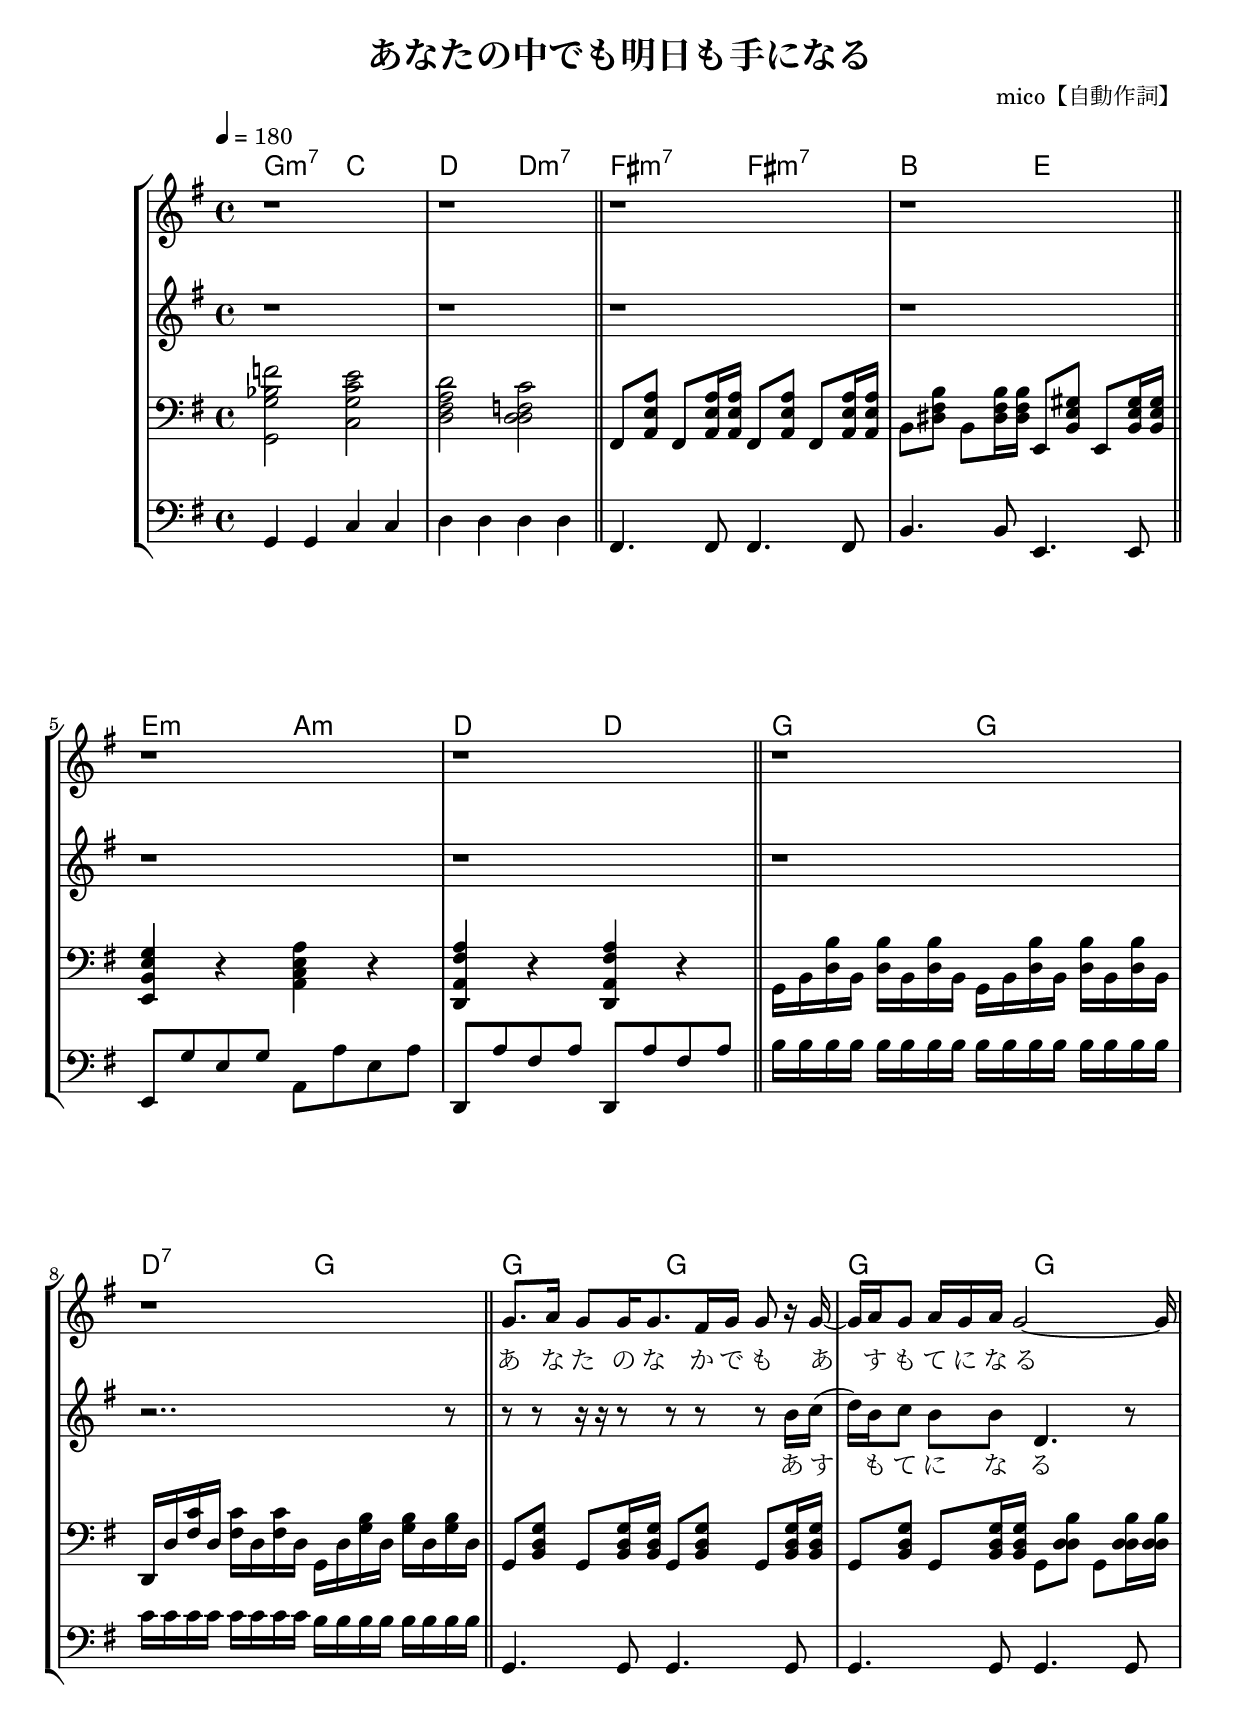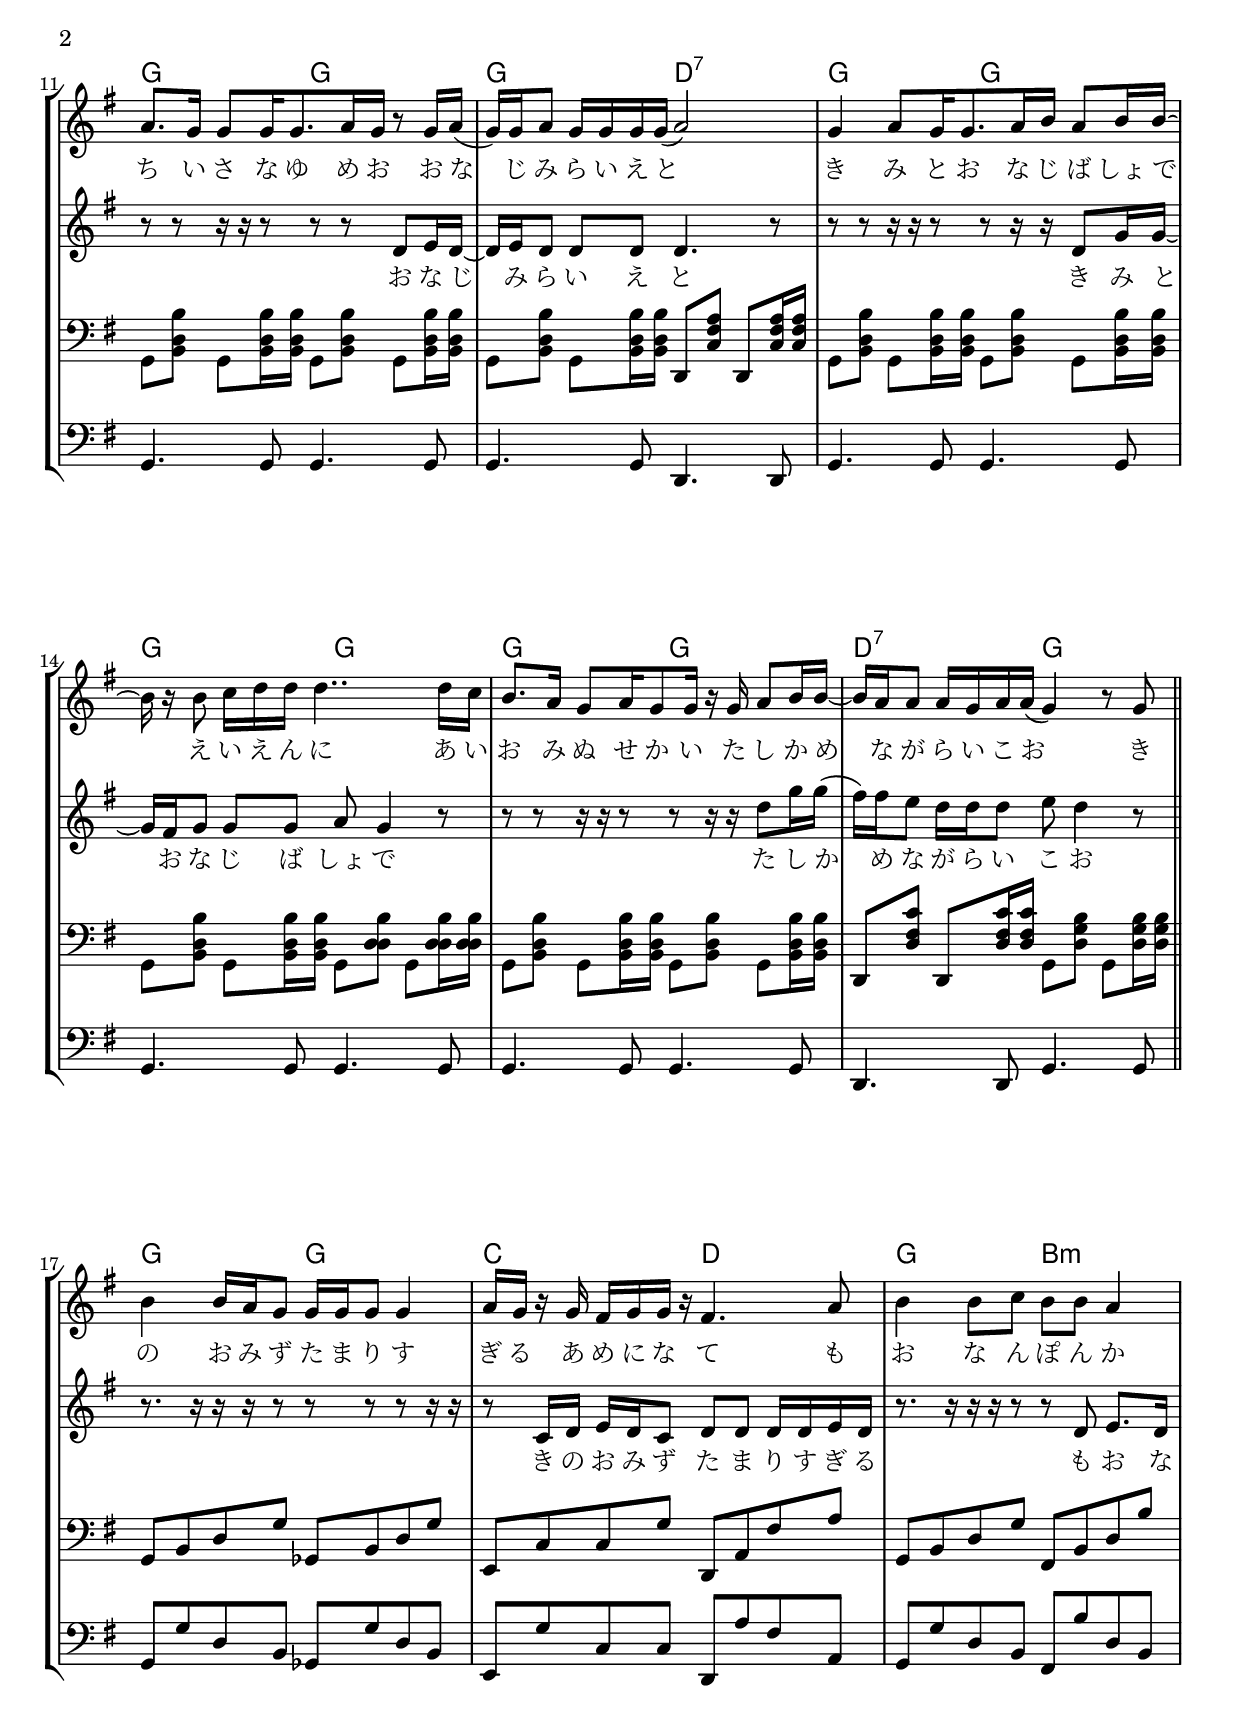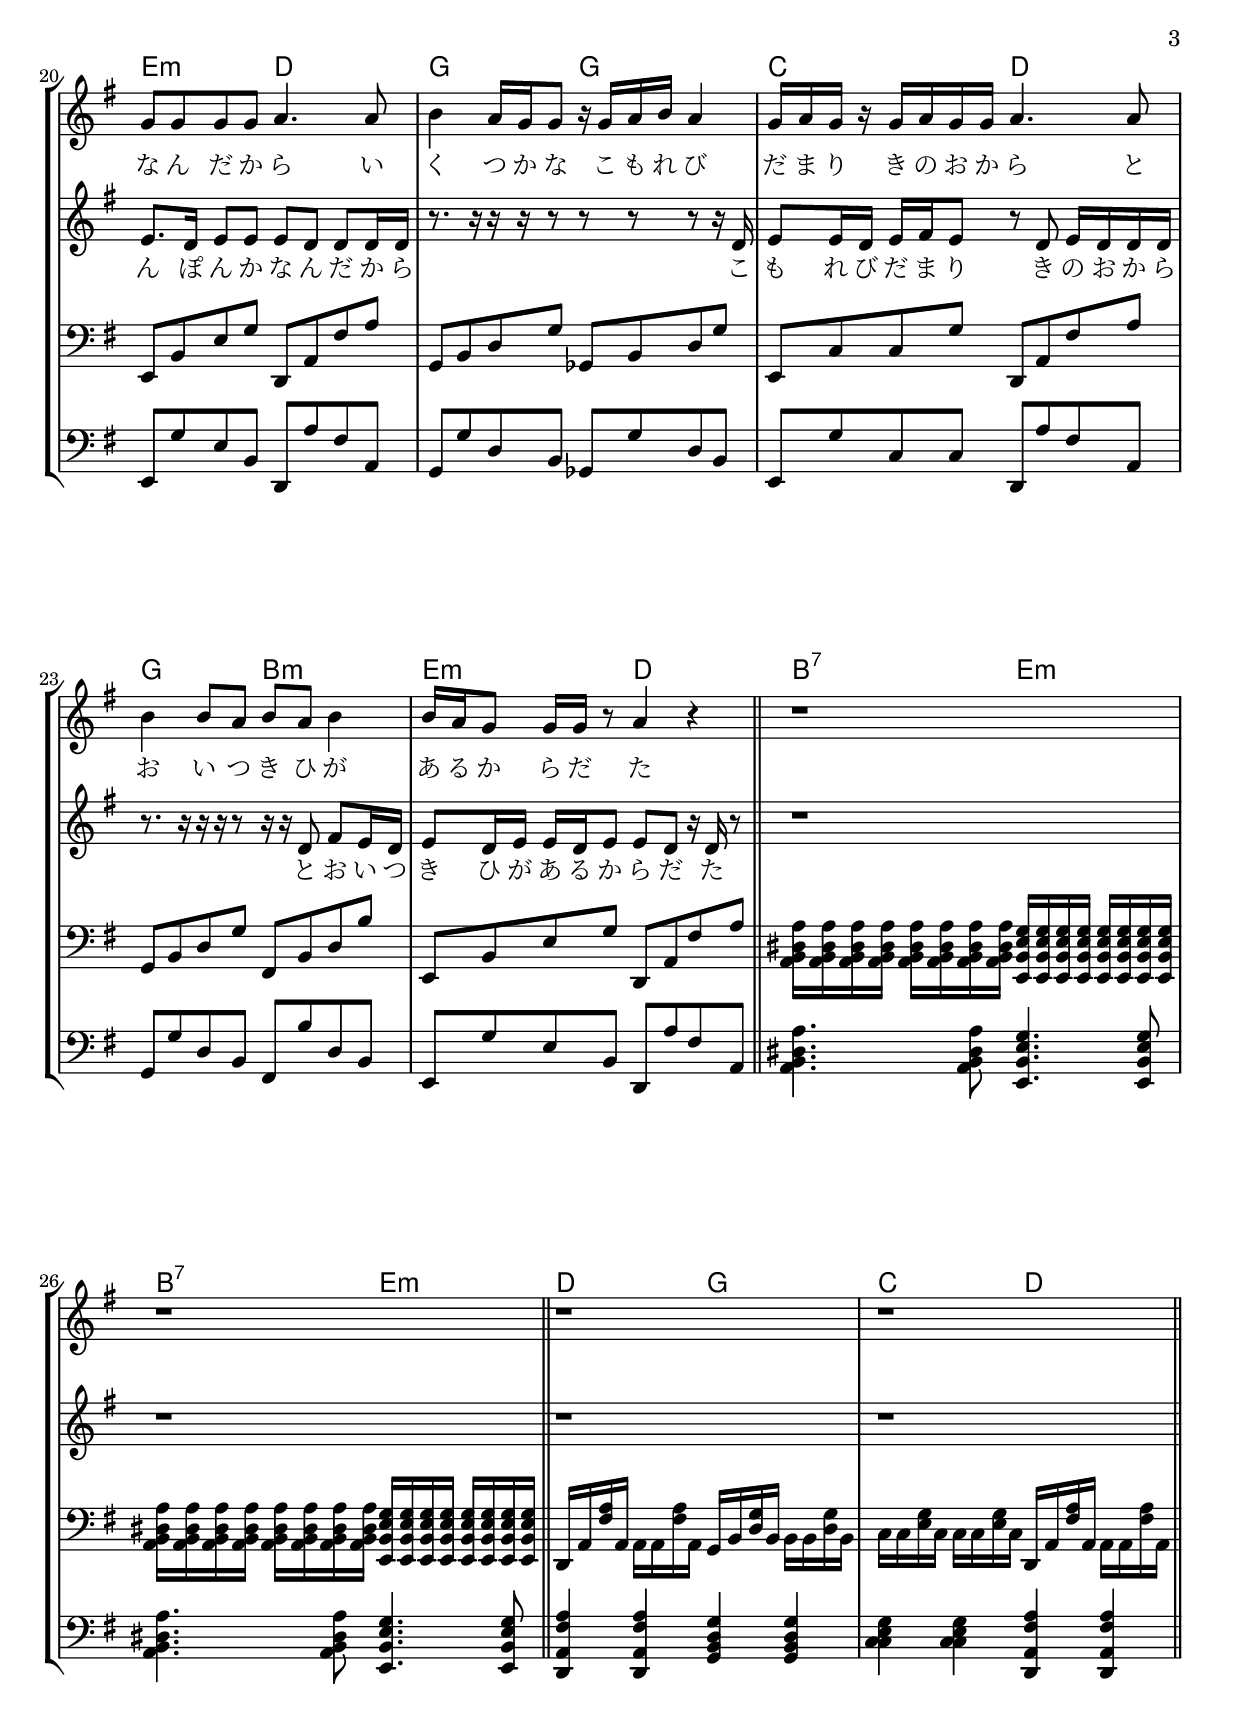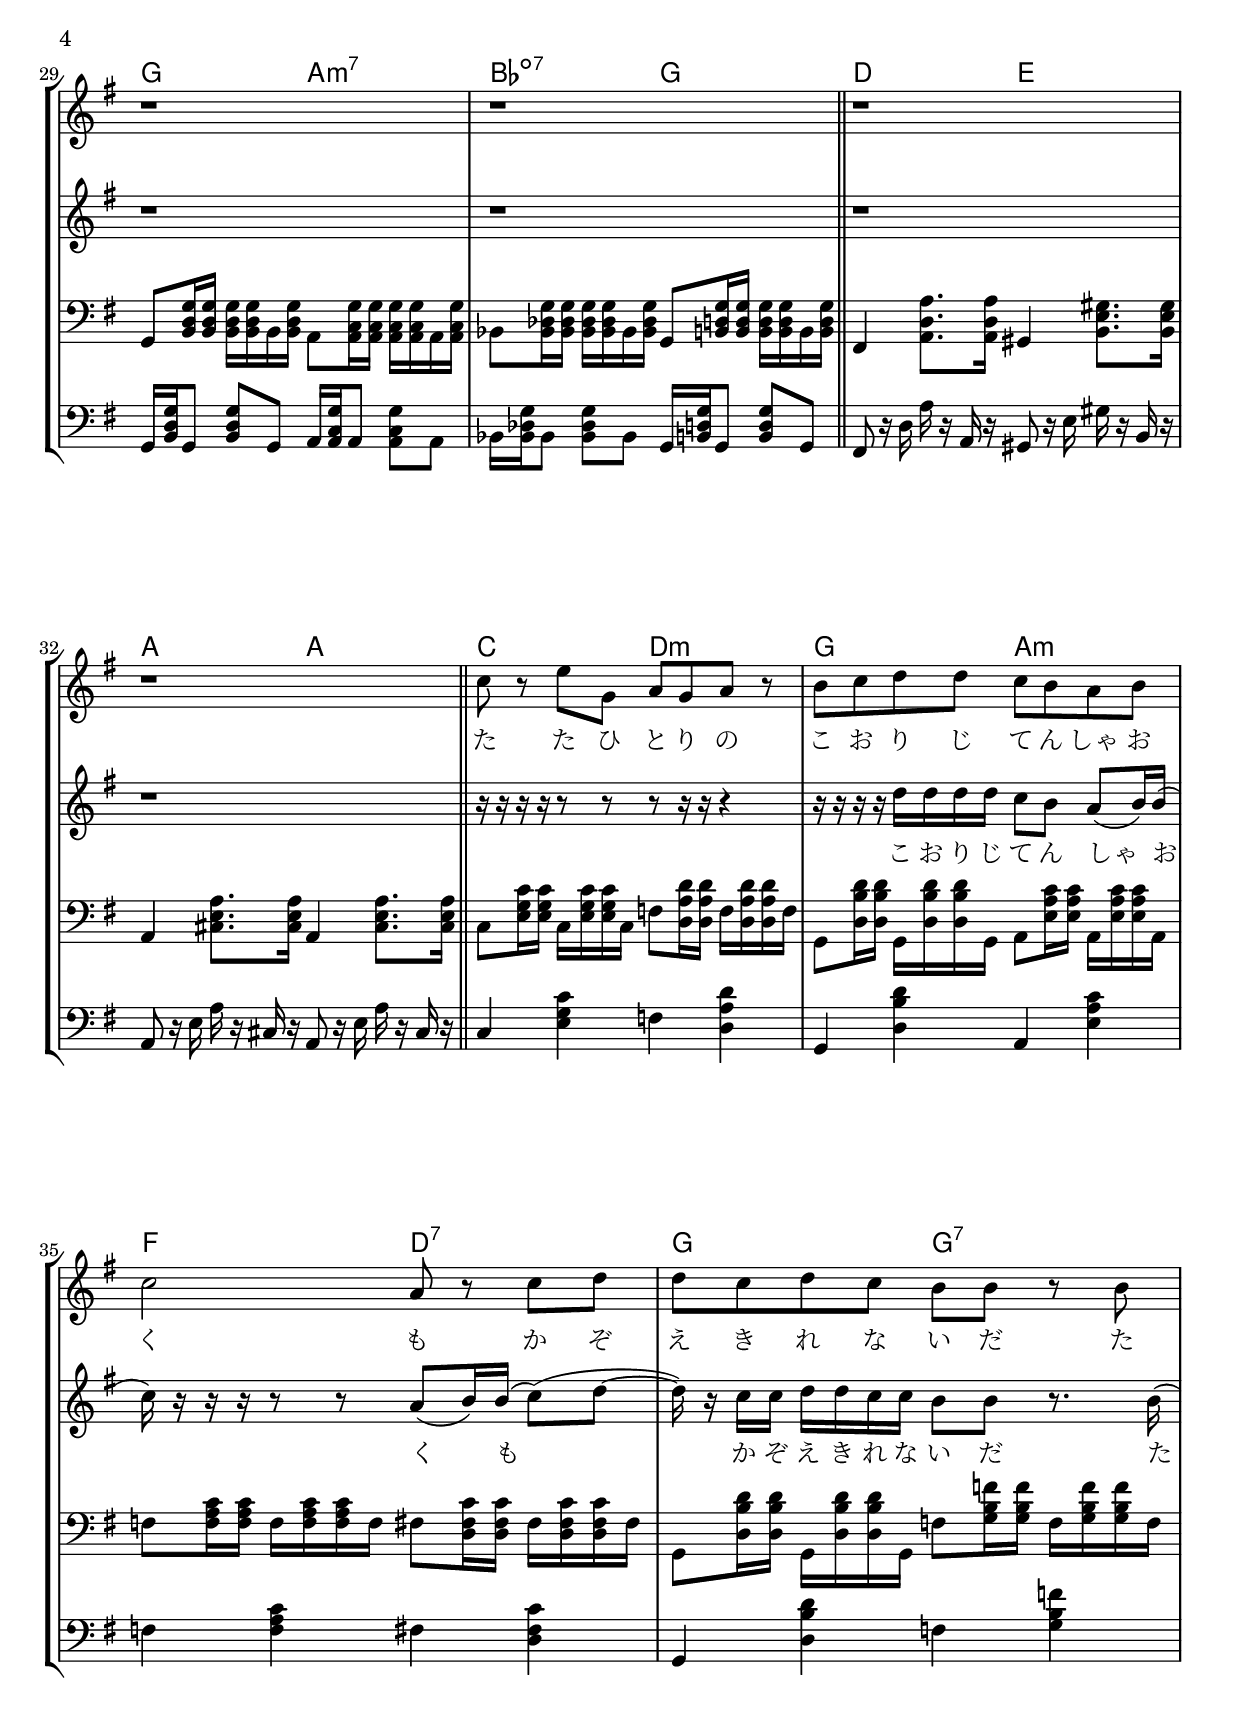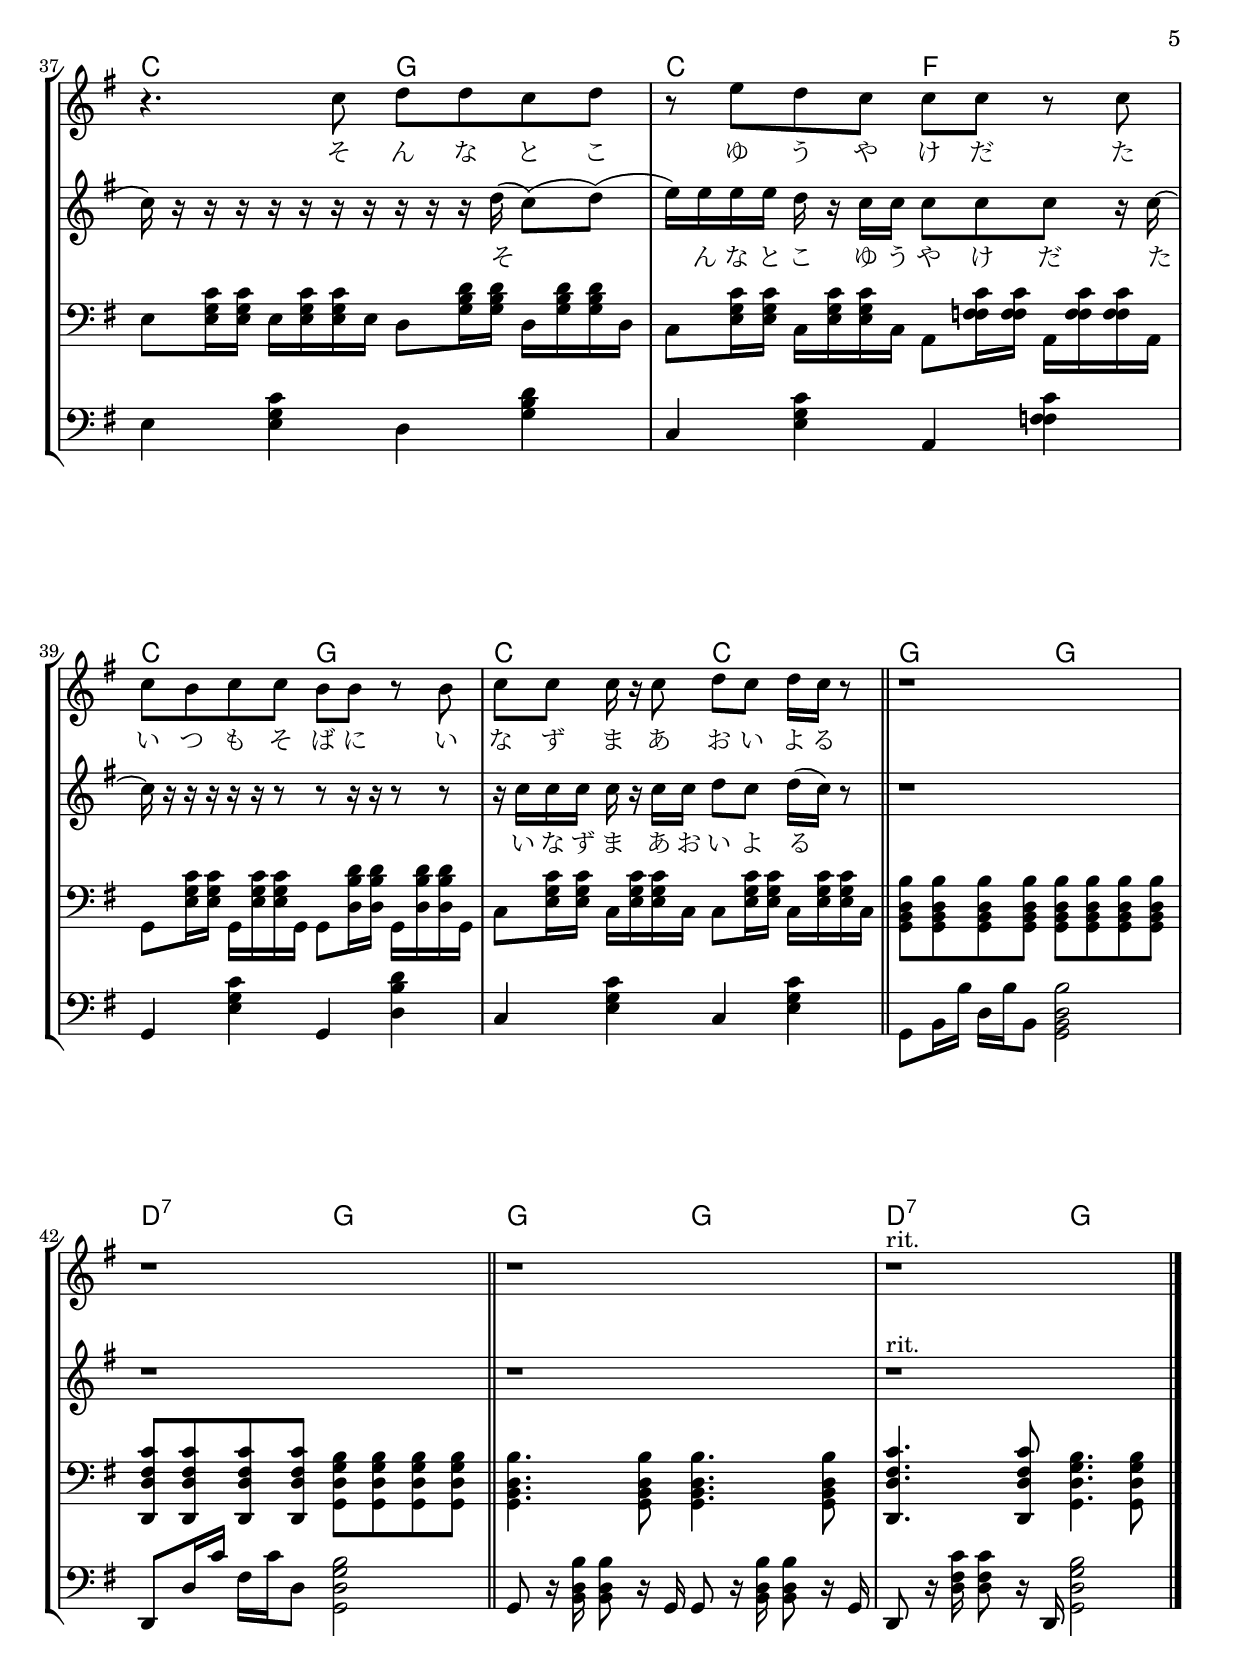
\version "2.12.1"

\header {
	title = \markup {あなたの中でも明日も手になる}
	composer = \markup \center-column {mico【自動作詞】}
}

harmony = \chordmode {
	g2:min7 c d d:min7 

	fis:min7 fis:min7 b e 

	e:m a:m d d 

	g g d:7 g 

	g g g g g g g d:7 g g g g g g d:7 g 

	g g c d g b:m e:m d g g c d g b:m e:m d 

	b:7 e:m b:7 e:m 

	d g c d 

	g a:min7 bes:dim7 g 

	d e a a 

	c d:m g a:m f d:7 g g:7 c g c f c g c c 

	g g d:7 g 

	g g d:7 g 
}

melody = {
	\key g \major
	\tempo 4 = 180
	r1 | r1   
	r1 | r1   
	r1 | r1   
	r1 | r1   
	\set Staff.midiInstrument = #"fss0.35"
	 g'8.  a'16  g'8  g'16  g'8.  fis'16  g'16  g'8  r16  g'16~ 
	g'16  a'16  g'8  a'16  g'16  a'16  g'2~g'16 
	a'8.  g'16  g'8  g'16  g'8.  a'16  g'16  r8  g'16  a'16 
	(g'16)  g'16  a'8  g'16  g'16  g'16  g'16  (a'2) 
	g'4  a'8  g'16  g'8.  a'16  b'16  a'8  b'16  b'16~ 
	b'16  r16  b'8  c''16  d''16  d''16  d''4..  d''16  c''16 
	b'8.  a'16  g'8  a'16  g'8  g'16  r16  g'16  a'8  b'16  b'16~ 
	b'16  a'16  a'8  a'16  g'16  a'16  a'16  (g'4)  	r8 	\set Staff.midiInstrument = #"fss0.35"
	g'8 
	b'4  b'16  a'16  g'8  g'16  g'16  g'8  g'4 
	a'16  g'16  r16  g'16  fis'16  g'16  g'16  r16  fis'4.  a'8 
	b'4  b'8  c''8  b'8  b'8  a'4 
	g'8  g'8  g'8  g'8  a'4.  a'8 
	b'4  a'16  g'16  g'8  r16  g'16  a'16  b'16  a'4 
	g'16  a'16  g'16  r16  g'16  a'16  g'16  g'16  a'4.  a'8 
	b'4  b'8  a'8  b'8  a'8  b'4 
	b'16  a'16  g'8  g'16  g'16  r8  a'4  	r4 	r1 | r1   
	r1 | r1   
	r1 | r1   
	r1 | r1   
	\set Staff.midiInstrument = #"fss0.35"
	c''8  r8  e''8  g'8  a'8  g'8  a'8  r8 
	b'8  c''8  d''8  d''8  c''8  b'8  a'8  b'8 
	c''2  a'8  r8  c''8  d''8 
	d''8  c''8  d''8  c''8  b'8  b'8  r8  b'8 
	r4.  c''8  d''8  d''8  c''8  d''8 
	r8  e''8  d''8  c''8  c''8  c''8  r8  c''8 
	c''8  b'8  c''8  c''8  b'8  b'8  r8  b'8 
	c''8  c''8  c''16  r16  c''8  d''8  c''8  d''16  c''16  	r8 	r1 | r1   
	r1 | r1^"rit." \bar "|."
}

words = \lyricmode {
	
	
	
	
	あ  な  た  の  な  か  で  も  あ  す  も  て  に  な  る  ち  い  さ  な  ゆ  め  お  お  な  じ  み  ら  い  え  と  き  み  と  お  な  じ  ば  しょ  で  え  い  え  ん  に  あ  い  お  み  ぬ  せ  か  い  た  し  か  め  な  が  ら  い  こ  お  
	き  の  お  み  ず  た  ま  り  す  ぎ  る  あ  め  に  な  て  も  お  な  ん  ぽ  ん  か  な  ん  だ  か  ら  い  く  つ  か  な  こ  も  れ  び  だ  ま  り  き  の  お  か  ら  と  お  い  つ  き  ひ  が  あ  る  か  ら  だ  た  
	
	
	
	
	た  た  ひ  と  り  の  こ  お  り  じ  て  ん  しゃ  お  く  も  か  ぞ  え  き  れ  な  い  だ  た  そ  ん  な  と  こ  ゆ  う  や  け  だ  た  い  つ  も  そ  ば  に  い  な  ず  ま  あ  お  い  よ  る  
	
	
}

secondmelody = {
	\key g \major
	\tempo 4 = 180
	r1 | r1   
	r1 | r1   
	r1 | r1   
	r1 | r2.. 
	\set Staff.midiInstrument = #"Koto"
	r8 
	r8  r8  r16  r16  r8  r8  r8  r8  b'16  c''16 
	(d''16)  b'16  c''8  b'8  b'8  d'4.  r8 
	r8  r8  r16  r16  r8  r8  r8  d'8  e'16  d'16~ 
	d'16  e'16  d'8  d'8  d'8  d'4.  r8 
	r8  r8  r16  r16  r8  r8  r16  r16  d'8  g'16  g'16~ 
	g'16  fis'16  g'8  g'8  g'8  a'8  g'4  r8 
	r8  r8  r16  r16  r8  r8  r16  r16  d''8  g''16  g''16 
	(fis''16)  fis''16  e''8  d''16  d''16  d''8  e''8  d''4  	r8 	\set Staff.midiInstrument = #"Tubular Bells"
	 r8.  r16  r16  r16  r8  r8  r8  r8  r16  r16 
	r8  c'16  d'16  e'16  d'16  c'8  d'8  d'8  d'16  d'16  e'16  d'16 
	r8.  r16  r16  r16  r8  r8  d'8  e'8.  d'16 
	e'8.  d'16  e'8  e'8  e'8  d'8  d'8  d'16  d'16 
	r8.  r16  r16  r16  r8  r8  r8  r8  r16  d'16 
	e'8  e'16  d'16  e'16  fis'16  e'8  r8  d'8  e'16  d'16  d'16  d'16 
	r8.  r16  r16  r16  r8  r16  r16  d'8  fis'8  e'16  d'16 
	e'8  d'16  e'16  e'16  d'16  e'8  e'8  d'8  r16  d'16  	r8 	r1 | r1   
	r1 | r1   
	r1 | r1   
	r1 | r1   
	\set Staff.midiInstrument = #"Shamisen"
	r16 r16  r16  r16  r8  r8  r8  r16  r16  r4 
	r16  r16  r16  r16  d''16  d''16  d''16  d''16  c''8  b'8  a'8  (b'16)  b'16 
	(c''16)  r16  r16  r16  r8  r8  a'8  (b'16)  b'16  (c''8)  (d''8~ 
	d''16)  r16  c''16  c''16  d''16  d''16  c''16  c''16  b'8  b'8  r8.  b'16 
	(c''16)  r16  r16  r16  r16  r16  r16  r16  r16  r16  r16  d''16  (c''8)  (d''8) 
	(e''16)  e''16  e''16  e''16  d''16  r16  c''16  c''16  c''8  c''8  c''8  r16  c''16~ 
	c''16  r16  r16  r16  r16  r16  r8  r8  r16  r16  r8  r8 
	r16  c''16  c''16  c''16  c''16  r16  c''16  c''16  d''8  c''8  d''16  (c''16)  	r8 	r1 | r1   
	r1 | r1^"rit." \bar "|."
}

secondwords = \lyricmode {
	
	
	
	
	あ  す  も  て  に  な  る  お  な  じ  み  ら  い  え  と  き  み  と  お  な  じ  ば  しょ  で  た  し  か  め  な  が  ら  い  こ  お  
	き  の  お  み  ず  た  ま  り  す  ぎ  る  も  お  な  ん  ぽ  ん  か  な  ん  だ  か  ら  こ  も  れ  び  だ  ま  り  き  の  お  か  ら  と  お  い  つ  き  ひ  が  あ  る  か  ら  だ  た  
	
	
	
	
	こ  お  り  じ  て  ん  しゃ  お  く  も  か  ぞ  え  き  れ  な  い  だ  た  そ  ん  な  と  こ  ゆ  う  や  け  だ  た  い  な  ず  ま  あ  お  い  よ  る  
	
	
}

tempochange = {
	\tempo 4 = 180
	r1 | r1 \bar "||"
	\tempo 4 = 180
	r1 | r1 \bar "||"
	\tempo 4 = 180
	r1 | r1 \bar "||"
	\tempo 4 = 180
	r1 | r1 \bar "||"
	\tempo 4 = 180
	r1 | r1 | r1 | r1 | r1 | r1 | r1 | r1 \bar "||"
	\tempo 4 = 180
	r1 | r1 | r1 | r1 | r1 | r1 | r1 | r1 \bar "||"
	\tempo 4 = 180
	r1 | r1 \bar "||"
	\tempo 4 = 180
	r1 | r1 \bar "||"
	\tempo 4 = 180
	r1 | r1 \bar "||"
	\tempo 4 = 180
	r1 | r1 \bar "||"
	\tempo 4 = 180
	r1 | r1 | r1 | r1 | r1 | r1 | r1 | r1 \bar "||"
	\tempo 4 = 180
	r1 | r1 \bar "||"
	\tempo 4 = 180
	r1 | \tempo 4 = 135 r2 \tempo 4 = 120 r2 \bar "|."
}

mainacc = {
	\clef bass
	\set Staff.midiInstrument = #"Percussive Organ"
	\key g \major
	\tempo 4 = 180
	<g, g bes f'>2
	<c g c' e'>2
	<d fis a d'>2
	<d d f c'>2
	\bar "||"

	\set Staff.midiInstrument = #"Acoustic Bass"
	fis,8 <a, e a> fis, <a, e a>16 <a, e a>
	fis,8 <a, e a> fis, <a, e a>16 <a, e a>
	b,8 <dis fis b> b, <dis fis b>16 <dis fis b>
	e,8 <b, e gis> e, <b, e gis>16 <b, e gis>
	\bar "||"

	\set Staff.midiInstrument = #"Honky-tonk"
	<e, b, e g>4 r4
	<a, c e a>4 r4
	<d, a, fis a>4 r4
	<d, a, fis a>4 r4
	\bar "||"

	\set Staff.midiInstrument = #"Overdriven Guitar"
	g,16 b, <d b> b, <d b> b, <d b> b,
	g,16 b, <d b> b, <d b> b, <d b> b,
	d,16 d <fis c'> d <fis c'> d <fis c'> d
	g,16 d <g b> d <g b> d <g b> d
	\bar "||"

	\set Staff.midiInstrument = #"Overdriven Guitar"
	g,8 <b, d g> g, <b, d g>16 <b, d g>
	g,8 <b, d g> g, <b, d g>16 <b, d g>
	g,8 <b, d g> g, <b, d g>16 <b, d g>
	g,8 <d d b> g, <d d b>16 <d d b>
	g,8 <b, d b> g, <b, d b>16 <b, d b>
	g,8 <b, d b> g, <b, d b>16 <b, d b>
	g,8 <b, d b> g, <b, d b>16 <b, d b>
	d,8 <c fis a> d, <c fis a>16 <c fis a>
	g,8 <b, d b> g, <b, d b>16 <b, d b>
	g,8 <b, d b> g, <b, d b>16 <b, d b>
	g,8 <b, d b> g, <b, d b>16 <b, d b>
	g,8 <d d b> g, <d d b>16 <d d b>
	g,8 <b, d b> g, <b, d b>16 <b, d b>
	g,8 <b, d b> g, <b, d b>16 <b, d b>
	d,8 <d fis c'> d, <d fis c'>16 <d fis c'>
	g,8 <d g b> g, <d g b>16 <d g b>
	\bar "||"

	\set Staff.midiInstrument = #"Overdriven Guitar"
	g,8 b,8 d8 g8
	ges,8 b,8 d8 g8
	e,8 c8 c8 g8
	d,8 a,8 fis8 a8
	g,8 b,8 d8 g8
	fis,8 b,8 d8 b8
	e,8 b,8 e8 g8
	d,8 a,8 fis8 a8
	g,8 b,8 d8 g8
	ges,8 b,8 d8 g8
	e,8 c8 c8 g8
	d,8 a,8 fis8 a8
	g,8 b,8 d8 g8
	fis,8 b,8 d8 b8
	e,8 b,8 e8 g8
	d,8 a,8 fis8 a8
	\bar "||"

	\set Staff.midiInstrument = #"Muted Trumpet"
	<b, a, dis a>16 <b, a, dis a>16 <b, a, dis a>16 <b, a, dis a>16 <b, a, dis a>16 <b, a, dis a>16 <b, a, dis a>16 <b, a, dis a>16
	 <e, b, e g>16 <e, b, e g>16 <e, b, e g>16 <e, b, e g>16 <e, b, e g>16 <e, b, e g>16 <e, b, e g>16 <e, b, e g>16
	 <b, a, dis a>16 <b, a, dis a>16 <b, a, dis a>16 <b, a, dis a>16 <b, a, dis a>16 <b, a, dis a>16 <b, a, dis a>16 <b, a, dis a>16
	 <e, b, e g>16 <e, b, e g>16 <e, b, e g>16 <e, b, e g>16 <e, b, e g>16 <e, b, e g>16 <e, b, e g>16 <e, b, e g>16
	\bar "||"

	\set Staff.midiInstrument = #"Celesta"
	d,16 a, <fis a> a, a, a, <fis a> a,
	g,16 b, <d g> b, b, b, <d g> b,
	c16 c <e g> c c c <e g> c
	d,16 a, <fis a> a, a, a, <fis a> a,
	\bar "||"

	\set Staff.midiInstrument = #"Synth Bass 1"
	g,8 <b, d g>16 <b, d g>16   <b, d g>16 <b, d g>16   b,16 <b, d g>16
	a,8 <a, c g>16 <a, c g>16   <a, c g>16 <a, c g>16   a,16 <a, c g>16
	bes,8 <bes, des g>16 <bes, des g>16   <bes, des g>16 <bes, des g>16   bes,16 <bes, des g>16
	g,8 <b, d g>16 <b, d g>16   <b, d g>16 <b, d g>16   b,16 <b, d g>16
	\bar "||"

	\set Staff.midiInstrument = #"Lead 6 (voice)"
	fis,4 <a, d a>8. <a, d a>16
	gis,4 <b, e gis>8. <b, e gis>16
	a,4 <cis e a>8. <cis e a>16
	a,4 <cis e a>8. <cis e a>16
	\bar "||"

	\set Staff.midiInstrument = #"Shamisen"
	c8 <e g c'>16 <e g c'>16   c16 <e g c'>16 <e g c'>16 c16
	f8 <d a d'>16 <d a d'>16   f16 <d a d'>16 <d a d'>16 f16
	g,8 <d b d'>16 <d b d'>16   g,16 <d b d'>16 <d b d'>16 g,16
	a,8 <e a c'>16 <e a c'>16   a,16 <e a c'>16 <e a c'>16 a,16
	f8 <f a c'>16 <f a c'>16   f16 <f a c'>16 <f a c'>16 f16
	fis8 <d fis c'>16 <d fis c'>16   fis16 <d fis c'>16 <d fis c'>16 fis16
	g,8 <d b d'>16 <d b d'>16   g,16 <d b d'>16 <d b d'>16 g,16
	f8 <g b f'>16 <g b f'>16   f16 <g b f'>16 <g b f'>16 f16
	e8 <e g c'>16 <e g c'>16   e16 <e g c'>16 <e g c'>16 e16
	d8 <g b d'>16 <g b d'>16   d16 <g b d'>16 <g b d'>16 d16
	c8 <e g c'>16 <e g c'>16   c16 <e g c'>16 <e g c'>16 c16
	a,8 <f f c'>16 <f f c'>16   a,16 <f f c'>16 <f f c'>16 a,16
	g,8 <e g c'>16 <e g c'>16   g,16 <e g c'>16 <e g c'>16 g,16
	g,8 <d b d'>16 <d b d'>16   g,16 <d b d'>16 <d b d'>16 g,16
	c8 <e g c'>16 <e g c'>16   c16 <e g c'>16 <e g c'>16 c16
	c8 <e g c'>16 <e g c'>16   c16 <e g c'>16 <e g c'>16 c16
	\bar "||"

	\set Staff.midiInstrument = #"FX 3 (crystal)"
	<g, b, d b>8 <g, b, d b>8 <g, b, d b>8 <g, b, d b>8
	<g, b, d b>8 <g, b, d b>8 <g, b, d b>8 <g, b, d b>8
	<d, d fis c'>8 <d, d fis c'>8 <d, d fis c'>8 <d, d fis c'>8
	<g, d g b>8 <g, d g b>8 <g, d g b>8 <g, d g b>8
	\bar "||"

	\set Staff.midiInstrument = #"Pizzicato Strings"
	<g, b, d b>4. <g, b, d b>8
	<g, b, d b>4. <g, b, d b>8
	<d, d fis c'>4. <d, d fis c'>8
	<g, d g b>4. <g, d g b>8
	\bar "|."
}

subacc = {
	\clef bass
	\set Staff.midiInstrument = #"Rock Organ"
	\key g \major
	\tempo 4 = 180
	g,4 g,4
	c4 c4
	d4 d4
	d4 d4
	\bar "||"

	\set Staff.midiInstrument = #"Guitar harmonics"
	fis,4.fis,8
	fis,4.fis,8
	b,4.b,8
	e,4.e,8
	\bar "||"

	\set Staff.midiInstrument = #"Electric Piano2"
	e,8 g e g
	a,8 a e a
	d,8 a fis a
	d,8 a fis a
	\bar "||"

	\set Staff.midiInstrument = #"Slap Bass 1"
	b16 b16 b16 b16 b16 b16 b16 b16
	b16 b16 b16 b16 b16 b16 b16 b16
	c'16 c'16 c'16 c'16 c'16 c'16 c'16 c'16
	b16 b16 b16 b16 b16 b16 b16 b16
	\bar "||"

	\set Staff.midiInstrument = #"Slap Bass 1"
	g,4.g,8
	g,4.g,8
	g,4.g,8
	g,4.g,8
	g,4.g,8
	g,4.g,8
	g,4.g,8
	d,4.d,8
	g,4.g,8
	g,4.g,8
	g,4.g,8
	g,4.g,8
	g,4.g,8
	g,4.g,8
	d,4.d,8
	g,4.g,8
	\bar "||"

	\set Staff.midiInstrument = #"Slap Bass 1"
	g,8 g d b,
	ges,8 g d b,
	e,8 g c c
	d,8 a fis a,
	g,8 g d b,
	fis,8 b d b,
	e,8 g e b,
	d,8 a fis a,
	g,8 g d b,
	ges,8 g d b,
	e,8 g c c
	d,8 a fis a,
	g,8 g d b,
	fis,8 b d b,
	e,8 g e b,
	d,8 a fis a,
	\bar "||"

	\set Staff.midiInstrument = #"Electric Guitar (jazz)"
	<b, a, dis a>4. <b, a, dis a>8
	<e, b, e g>4. <e, b, e g>8
	<b, a, dis a>4. <b, a, dis a>8
	<e, b, e g>4. <e, b, e g>8
	\bar "||"

	\set Staff.midiInstrument = #"Clav"
	<d, a, fis a>4 <d, a, fis a>4
	<g, b, d g>4 <g, b, d g>4
	<c c e g>4 <c c e g>4
	<d, a, fis a>4 <d, a, fis a>4
	\bar "||"

	\set Staff.midiInstrument = #"Slap Bass 1"
	g,16 <b, d g>16 g,8 <b, d g>8 g,8
	a,16 <a, c g>16 a,8 <a, c g>8 a,8
	bes,16 <bes, des g>16 bes,8 <bes, des g>8 bes,8
	g,16 <b, d g>16 g,8 <b, d g>8 g,8
	\bar "||"

	\set Staff.midiInstrument = #"Lead 8 (bass+lead)"
	fis,8r16d16a16r16a,16r16
	gis,8r16e16gis16r16b,16r16
	a,8r16e16a16r16cis16r16
	a,8r16e16a16r16cis16r16
	\bar "||"

	\set Staff.midiInstrument = #"Shakuhachi"
	c4 <e g c'>4
	f4 <d a d'>4
	g,4 <d b d'>4
	a,4 <e a c'>4
	f4 <f a c'>4
	fis4 <d fis c'>4
	g,4 <d b d'>4
	f4 <g b f'>4
	e4 <e g c'>4
	d4 <g b d'>4
	c4 <e g c'>4
	a,4 <f f c'>4
	g,4 <e g c'>4
	g,4 <d b d'>4
	c4 <e g c'>4
	c4 <e g c'>4
	\bar "||"

	\set Staff.midiInstrument = #"FX 2 (soundtrack)"
	g,8 b,16 b d b b,8
	<g, b, d b>2
	d,8 d16 c' fis c' d8
	<g, d g b>2
	\bar "||"

	\set Staff.midiInstrument = #"Violin"
	g,8 r16 <b, d b>16 <b, d b>8 r16 g,16
	g,8 r16 <b, d b>16 <b, d b>8 r16 g,16
	d,8 r16 <d fis c'>16 <d fis c'>8 r16 d,16
	<g, d g b>2
	\bar "|."
}

percA = {
	\drummode {
	r2 r8 hho4.  |r2 r8 hho4.  \bar "||"
	r2. hho4  |r1  \bar "||"
	cymc1  |r1  \bar "||"
	r1  |r2. hho4  \bar "||"
	r8 cymr8 cymr8 cymr8 cymr8 cymr8 cymr8 cymr8  |cymr8 cymr8 cymr8 cymr8 cymr8 cymr8 cymr8 cymr8  |cymr8 cymr8 cymr8 cymr8 cymr8 cymr8 cymr8 cymr8  |cymr8 cymr8 cymr8 cymr8 cymr8 cymr8 cymr8 cymr8  |r8 cymr8 cymr8 cymr8 cymr8 cymr8 cymr8 cymr8  |cymr8 cymr8 cymr8 cymr8 cymr8 cymr8 cymr8 cymr8  |cymr8 cymr8 cymr8 cymr8 cymr8 cymr8 cymr8 cymr8  |cymr8 cymr8 cymr4 cymr8 cymr4.  \bar "||"
	r2 hho2  |r2 hho2  |r2 hho2  |r2 hho2  |r2 hho2  |r2 hho2  |r2 hho2  |r2 hho2  \bar "||"
	r4 sn2 sn8. sn16  |r8 sn8 sn4 sn8 sn8 sn16 sn8 sn16  \bar "||"
	r1  |hh4 hh4 hh2  \bar "||"
	r4 hh4 hh4 hh4  |hh4 hh4 hh4 hh4  \bar "||"
	\times 16/12{ cymr8. cymr8 cymr16 cymr8. cymr8 cymr16 } |\times 16/12{ cymr8. cymr8 cymr4. r16 } \bar "||"
	r4 sn2 sn8. sn16  |r4 sn2 sn8. sn16  |r4 sn2 sn8. sn16  |r4 sn2 sn8. sn16  |r4 sn2 sn8. sn16  |r4 sn2 sn8. sn16  |r4 sn2 sn8. sn16  |r8 sn8 sn4 sn8 sn8 sn16 sn8 sn16  \bar "||"
	r8 cymr16 cymr16 cymr8 cymr16 cymr16 cymr8 cymr16 cymr16 cymr8 cymr8  |cymr8 cymr16 cymr16 cymr8 cymr16 cymr16 cymr8 cymr16 cymr16 cymr8 cymr8  \bar "||"
	r4 hh4 hh4 hh4  |r1  \bar "|."
	}
}

percB = {
	\drummode {
	r8 hh8 hh8 hh8 hh4. hh8  |r16 hh4 hh4 hh4 r16 hh8  \bar "||"
	r4 hh4 hh2  |r4 hh4. r16 hh8 hh8 hh16  \bar "||"
	r8 hho8 hho8 hho8 hho8 hho8 hho8 hho8  |hho8 hho8 hho8 hho8 hho8 hho8 hho8 hho8  \bar "||"
	r16 hhp16 hhp8 hhp16 hhp8 hhp2 r16  |r16 hhp16 hhp8 hhp16 hhp8 hhp2 hhp16  \bar "||"
	r4 sn8 sn4. sn4  |r4 sn8 sn4. sn4  |r4 sn8 sn4. sn4  |r4 sn8 sn4. sn4  |r4 sn8 sn4. sn4  |r4 sn8 sn4. sn4  |r4 sn8 sn4. sn4  |r8 sn8 sn4 sn8 sn8 sn16 sn16 sn16 sn16  \bar "||"
	r8 hh16 hh16 hh8 hh16 hh8. hh16 hh16 hh8 hh16 hh16  |hh8 hh16 hh16 hh8 hh16 hh8. hh16 hh16 hh8 hh8  |hh8 hh16 hh16 hh8 hh16 hh8. hh16 hh16 hh8 hh16 hh16  |hh8 hh16 hh16 hh8 hh16 hh8. hh16 hh16 hh8 hh8  |r8 hh16 hh16 hh8 hh16 hh8. hh16 hh16 hh8 hh16 hh16  |hh8 hh16 hh16 hh8 hh16 hh8. hh16 hh16 hh8 hh8  |hh8 hh16 hh16 hh8 hh16 hh8. hh16 hh16 hh8 hh16 hh16  |hh8 hh16 hh16 hh8 hh16 hh8 hh4. r16  \bar "||"
	r4. r16 tommh8 tommh4. r16  |r1  \bar "||"
	sn4 sn4 sn4 sn4  |r4 sn4 r16 sn16 sn16 sn16 sn16 sn16 sn16 sn16  \bar "||"
	r8 hhp4 hhp4 hhp4 hhp8  |r8 hhp4 hhp2 r8  \bar "||"
	\times 16/12{ r2 r8 hhp8 } |\times 16/12{ r2. } \bar "||"
	r4. r16 tommh8 tommh4. r16  |r1  |r4. r16 tommh8 tommh4. r16  |r1  |r4. r16 tommh8 tommh4. r16  |r1  |r4. r16 tommh8 tommh4. r16  |r1  \bar "||"
	r4 sn2 sn4  |r4 sn2 sn8 sn16 sn16  \bar "||"
	r4 sn8 sn4. sn4  |sn16 sn16 sn16 sn16 sn16 sn16 sn16 sn16 sn16 sn16 sn16 sn16 sn16 sn16 sn16 sn16  \bar "|."
	}
}

percC = {
	\drummode {
	r16 hhp4 hhp8 hhp8 hhp4. hhp16  |r8 hhp8 hhp8 hhp8 hhp4 r16 hhp8.  \bar "||"
	r16 hhp8 hhp8 hhp8 hhp8 hhp8 hhp8 hhp8 hhp16  |r16 hhp8 hhp8 hhp8 hhp8. hhp8 hhp8 hhp8  \bar "||"
	r1  |r1  \bar "||"
	hh8. hh8. hh2 r8  |hh8. hh8. hh4 hh4 hh8  \bar "||"
	bd4 bd4 bd4 bd4  |bd4 bd4 bd8 bd8 bd4  |bd4 bd4 bd4 bd4  |bd4 bd4 bd8 bd8 bd4  |bd4 bd4 bd4 bd4  |bd4 bd4 bd8 bd8 bd4  |bd4 bd4 bd4 bd4  |bd4. bd8 bd4 bd8 bd8  \bar "||"
	r4 sn2 sn4  |r4 sn2 sn4  |r4 sn2 sn4  |r4 sn2 sn4  |r4 sn2 sn4  |r4 sn2 sn4  |r4 sn2 sn4  |r4 sn4. sn16 sn8 sn16 sn16 sn16  \bar "||"
	r8 toml8 toml8 toml8 toml8 toml8 toml8 toml8  |toml8 toml8 toml8 toml8 toml8 toml8 toml8 toml8  \bar "||"
	bd16 bd16 bd16 bd16 bd16 bd16 bd16 bd16 bd16 bd16 bd16 bd16 bd16 bd16 bd16 bd16  |bd8 bd8 bd8 bd8 bd8 bd8 bd8 bd8  \bar "||"
	r4 sn2 sn4  |r4 sn4 r16 sn16 sn8. sn16 sn16 sn16  \bar "||"
	\times 16/12{ bd4. bd4 r16 bd16 } |\times 16/12{ bd4 r16 bd16 bd4. } \bar "||"
	r8 toml8 toml8 toml8 toml8 toml8 toml8 toml8  |toml8 toml8 toml8 toml8 toml8 toml8 toml8 toml8  |toml8 toml8 toml8 toml8 toml8 toml8 toml8 toml8  |toml8 toml8 toml8 toml8 toml8 toml8 toml8 toml8  |r8 toml8 toml8 toml8 toml8 toml8 toml8 toml8  |toml8 toml8 toml8 toml8 toml8 toml8 toml8 toml8  |toml8 toml8 toml8 toml8 toml8 toml8 toml8 toml8  |toml8 toml8 toml8 toml8 toml8 toml8 toml8 toml8  \bar "||"
	bd8. bd16 bd8. bd16 bd8. bd16 bd8. bd16  |bd8. bd16 bd8. bd16 bd8. bd16 bd8. bd16  \bar "||"
	bd4 bd4 bd4 bd4  |bd4 bd4 bd8 bd8 bd8 bd8  \bar "|."
	}
}

percD = {
	\drummode {
	r8. sn2 r16 sn4  |r8. sn2 r16 sn4  \bar "||"
	r8 sn4 sn4 sn4 sn8  |r8 sn4 sn8 sn16 sn8 sn8 sn8 sn16  \bar "||"
	r8 sn4 sn4 sn4 sn8  |r8 sn4 sn4 sn4 sn8  \bar "||"
	r2 ss2  |r2 ss2  \bar "||"
	cymc1  |r1 |r1 |r1 |cymc1  |r1 |r1 |r1 \bar "||"
	bd8 bd4 bd4 r16 bd8. bd8  |bd8 bd4 bd4 r16 bd8. bd8  |bd8 bd4 bd4 r16 bd8. bd8  |bd8 bd4 bd4 r16 bd8. bd8  |bd8 bd4 bd4 r16 bd8. bd8  |bd8 bd4 bd4 r16 bd8. bd8  |bd8 bd4 bd4 r16 bd8. bd8  |bd4. bd8. bd4. r16  \bar "||"
	r1  |r4. r16 tomfh2 r16  \bar "||"
	r1  |r8 hho4 hho2 r8  \bar "||"
	bd2 bd8 bd16 bd4 r16  |bd4. bd8 bd4 bd4  \bar "||"
	\times 16/12{ r2. } |\times 16/12{ rb2. } \bar "||"
	r1  |r4. r16 tomfh8 tomfh4. r16  |r1  |r4. r16 tomfh8 tomfh4. r16  |r1  |r4. r16 tomfh8 tomfh4. r16  |r1  |r4. r16 tomfh2 r16  \bar "||"
	r1  |r4. tommh2 r8  \bar "||"
	r8 hhp4 hhp4 hhp4 hhp8  |r8 hhp4 hhp4 hhp4 hhp8  \bar "|."
	}
}

percE = {
	\drummode {
	bd4. bd8 bd2  |bd4. bd8 bd4 bd4  \bar "||"
	bd4 bd4 bd16 bd8 bd16 bd4  |bd4 bd8. bd8 bd8 bd8 bd8 bd16  \bar "||"
	bd4 bd16 bd8. bd8. bd8 bd8.  |bd4 bd16 bd8. bd16 bd8 bd8 bd8.  \bar "||"
	bd2 r8 bd4 bd8  |bd4. bd4 bd4.  \bar "||"
	r1 |r1 |r1 |r1 |r1 |r1 |r1 |r4 r16 hhp8 hhp2 r16  \bar "||"
	cymc1  |r1 |r1 |r1 |cymc1  |r1 |r1 |r2. cymc4  \bar "||"
	bd4. r16 bd8. bd4.  |bd4. bd8 bd4 r16 bd8.  \bar "||"
	cymc4 cymc4 cymc4 cymc4  |r1 \bar "||"
	cymc1  |r1 \bar "||"
	r1 |\times 16/12{ r4. sn8 sn4 } \bar "||"
	bd4. r16 bd8. bd4.  |bd8. bd4. r16 bd4 bd8  |bd8. bd4 bd8. bd4.  |bd8. bd4. r16 bd4 bd8  |bd4. r16 bd8. bd4.  |bd8. bd4. r16 bd4 bd8  |bd8. bd4 bd8. bd4.  |bd4. bd8 bd4 r16 bd8.  \bar "||"
	r1  |r2 r16 toml4. r16  \bar "||"
	cymc1  |r1 \bar "|."
	}
}

percF = {
	\drummode {
	cymc1  |cymc1  \bar "||"
	cymc1  |cymc1  \bar "||"
	r1 | r1 \bar "||"
	r1 | r1 \bar "||"
	r1 |r1 |r1 |r1 |r1 |r1 |r1 |r4. hh2 r8  \bar "||"
	r1 | r1 | r1 | r1 | r1 | r1 | r1 | r1 \bar "||"
	cymc1  |r1 \bar "||"
	r8 tommh2 tommh8. tommh16 tommh8  |r1 \bar "||"
	r1 | r1 \bar "||"
	r1 |\times 16/12{ r2 r16 tommh16 tommh8 } \bar "||"
	cymc1  |r1 |r1 |r1 |cymc1  |r1 |r1 |r1 \bar "||"
	cymc1  |r1 \bar "||"
	r1 | r1 \bar "|."
	}
}

percG = {
	\drummode {
	r1 |r4. r16 tommh2 r16  \bar "||"
	r1 | r1 \bar "||"
	r1 | r1 \bar "||"
	r1 | r1 \bar "||"
	r1 | r1 | r1 | r1 | r1 | r1 | r1 | r1 \bar "||"
	r1 | r1 | r1 | r1 | r1 | r1 | r1 | r1 \bar "||"
	r1 | r1 \bar "||"
	r4. toml16 toml2 toml16  |r1 \bar "||"
	r1 | r1 \bar "||"
	r1 |\times 16/12{ r2 r8. toml16 } \bar "||"
	r1 | r1 | r1 | r1 | r1 | r1 | r1 | r1 \bar "||"
	r1 | r1 \bar "||"
	r1 | r1 \bar "|."
	}
}

percH = {
	\drummode {
	r1 |r2. r8 toml8  \bar "||"
	r1 | r1 \bar "||"
	r1 | r1 \bar "||"
	r1 | r1 \bar "||"
	r1 | r1 | r1 | r1 | r1 | r1 | r1 | r1 \bar "||"
	r1 | r1 | r1 | r1 | r1 | r1 | r1 | r1 \bar "||"
	r1 | r1 \bar "||"
	r1 | r1 \bar "||"
	r1 | r1 \bar "||"
	r1 | r1 \bar "||"
	r1 | r1 | r1 | r1 | r1 | r1 | r1 | r1 \bar "||"
	r1 | r1 \bar "||"
	r1 | r1 \bar "|."
	}
}

\score {
	<<
		\new StaffGroup <<
			\new ChordNames {\harmony}
			\new Voice = "melody" {\melody}
			\new Lyrics \lyricsto "melody" \words
			\new Voice = "secondmelody" {\secondmelody}
			\new Lyrics \lyricsto "secondmelody" \secondwords
			\new Staff = "mainacc" {\mainacc}
			\new Staff = "subacc" {\subacc}
		>>
	>>
	\layout { }
}
